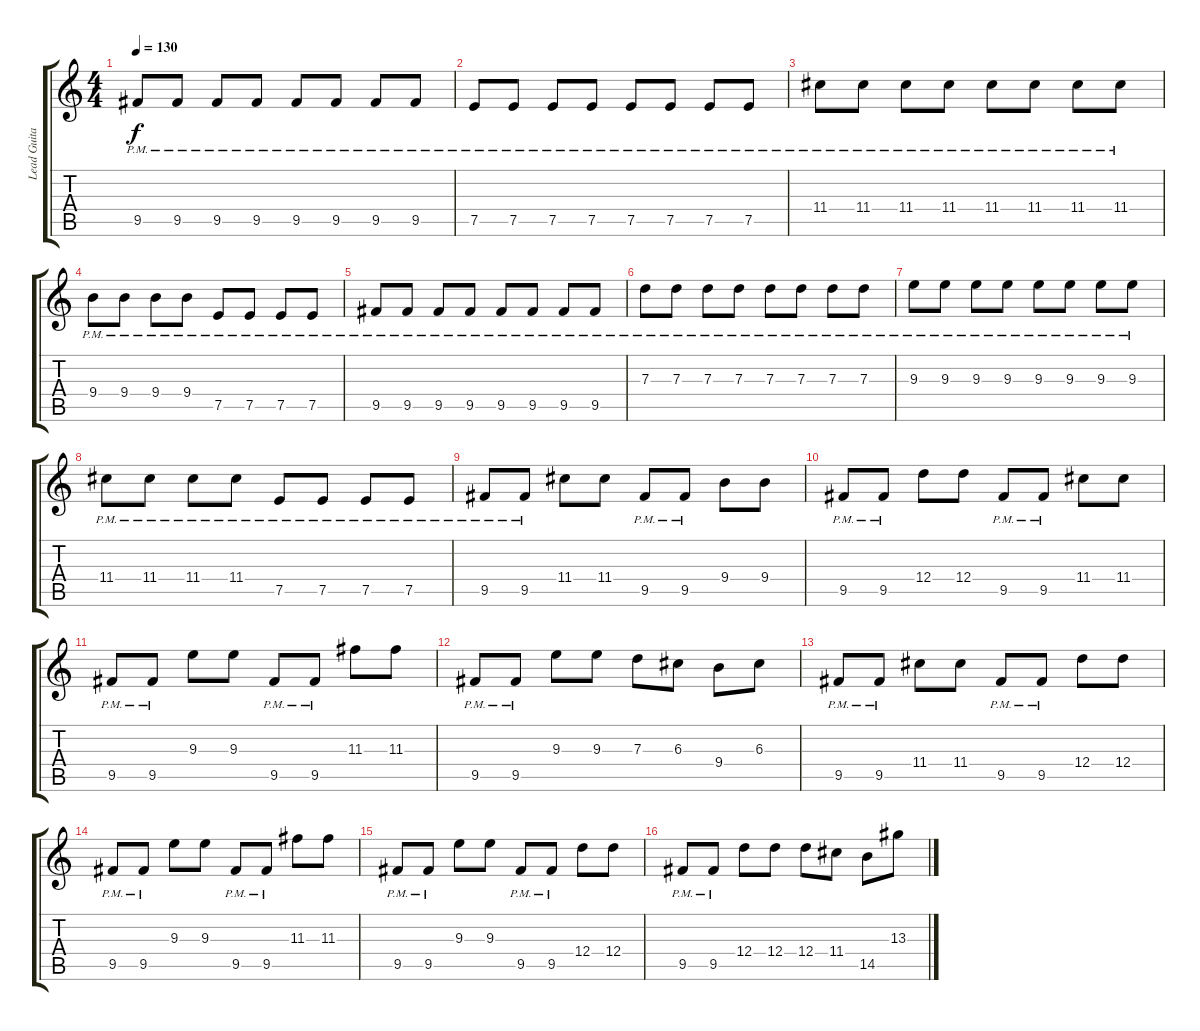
\track ("Lead Guitar" "Lead Guita") {instrument electricguitarjazz}
\staff {score tabs}
\tuning (E4 B3 G3 D3 A2 E2) {hide}
\ts (4 4)
\tempo 130
\clef g2
\ks c
9.5{pm}.8{dy f} 9.5{pm}.8 9.5{pm}.8 9.5{pm}.8 9.5{pm}.8 9.5{pm}.8 9.5{pm}.8 9.5{pm}.8 |
7.5{pm}.8 7.5{pm}.8 7.5{pm}.8 7.5{pm}.8 7.5{pm}.8 7.5{pm}.8 7.5{pm}.8 7.5{pm}.8 |
11.4{pm}.8 11.4{pm}.8 11.4{pm}.8 11.4{pm}.8 11.4{pm}.8 11.4{pm}.8 11.4{pm}.8 11.4{pm}.8 |
9.4{pm}.8 9.4{pm}.8 9.4{pm}.8 9.4{pm}.8 7.5{pm}.8 7.5{pm}.8 7.5{pm}.8 7.5{pm}.8 |
9.5{pm}.8 9.5{pm}.8 9.5{pm}.8 9.5{pm}.8 9.5{pm}.8 9.5{pm}.8 9.5{pm}.8 9.5{pm}.8 |
7.3{pm}.8 7.3{pm}.8 7.3{pm}.8 7.3{pm}.8 7.3{pm}.8 7.3{pm}.8 7.3{pm}.8 7.3{pm}.8 |
9.3{pm}.8 9.3{pm}.8 9.3{pm}.8 9.3{pm}.8 9.3{pm}.8 9.3{pm}.8 9.3{pm}.8 9.3{pm}.8 |
11.4{pm}.8 11.4{pm}.8 11.4{pm}.8 11.4{pm}.8 7.5{pm}.8 7.5{pm}.8 7.5{pm}.8 7.5{pm}.8 |
9.5{pm}.8 9.5{pm}.8 11.4.8 11.4.8 9.5{pm}.8 9.5{pm}.8 9.4.8 9.4.8 |
9.5{pm}.8 9.5{pm}.8 12.4.8 12.4.8 9.5{pm}.8 9.5{pm}.8 11.4.8 11.4.8 |
9.5{pm}.8 9.5{pm}.8 9.3.8 9.3.8 9.5{pm}.8 9.5{pm}.8 11.3.8 11.3.8 |
9.5{pm}.8 9.5{pm}.8 9.3.8 9.3.8 7.3.8 6.3.8 9.4.8 6.3.8 |
9.5{pm}.8 9.5{pm}.8 11.4.8 11.4.8 9.5{pm}.8 9.5{pm}.8 12.4.8 12.4.8 |
9.5{pm}.8 9.5{pm}.8 9.3.8 9.3.8 9.5{pm}.8 9.5{pm}.8 11.3.8 11.3.8 |
9.5{pm}.8 9.5{pm}.8 9.3.8 9.3.8 9.5{pm}.8 9.5{pm}.8 12.4.8 12.4.8 |
9.5{pm}.8 9.5{pm}.8 12.4.8 12.4.8 12.4.8 11.4.8 14.5.8 13.3.8
